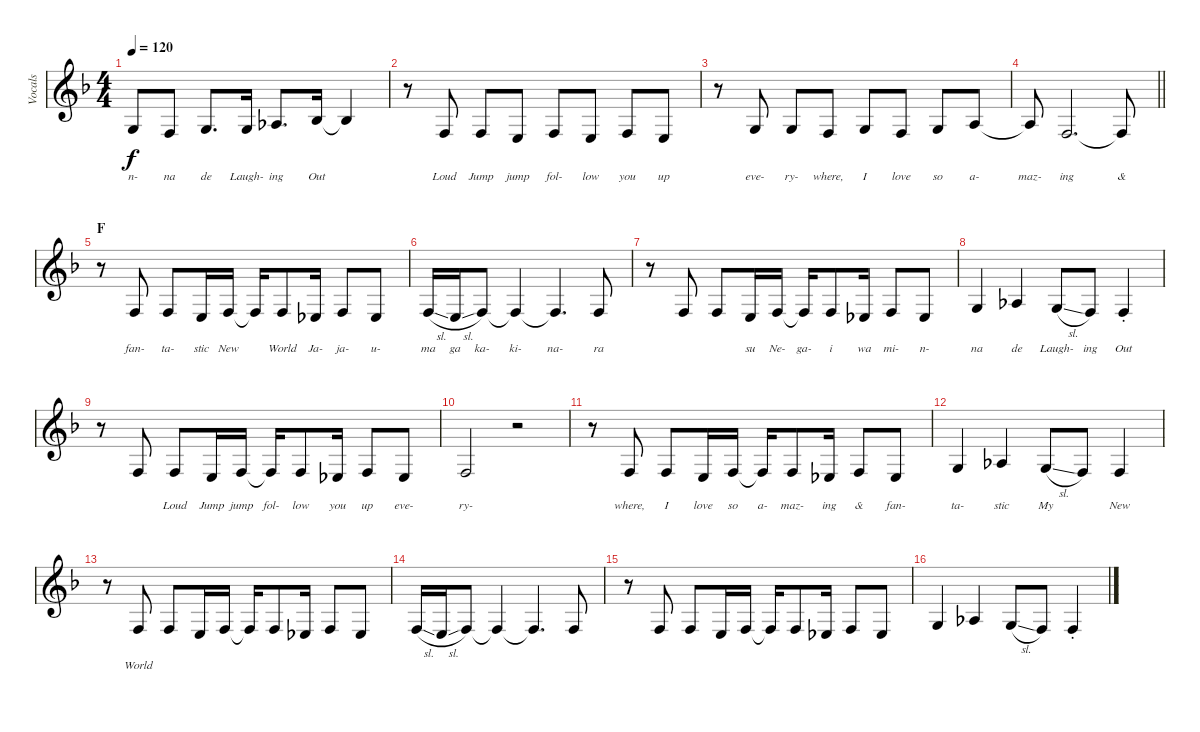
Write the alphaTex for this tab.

\track ("Vocals" "Vocals") {instrument violin}
\staff {score}
\tuning (E4 B3 G3 D3 A2 E2) {hide}
\ts (4 4)
\tempo 120
\clef g2
\ks f
0.3{t}.8{lyrics (0 "n-") lyrics (1 "") lyrics (2 "") lyrics (3 "") lyrics (4 "") dy f} 3.4.8{lyrics (0 "na") lyrics (1 "") lyrics (2 "") lyrics (3 "") lyrics (4 "")} 0.3.8{d lyrics (0 "de") lyrics (1 "") lyrics (2 "") lyrics (3 "") lyrics (4 "")} 0.3.16{lyrics (0 "Laugh-") lyrics (1 "") lyrics (2 "") lyrics (3 "") lyrics (4 "")} 1.3.8{d lyrics (0 "ing") lyrics (1 "") lyrics (2 "") lyrics (3 "") lyrics (4 "")} 3.3.16{lyrics (0 "Out") lyrics (1 "") lyrics (2 "") lyrics (3 "") lyrics (4 "")} 3.3{t}.4{lyrics (0 "") lyrics (1 "") lyrics (2 "") lyrics (3 "") lyrics (4 "")} |
r.8 3.4.8{lyrics (0 "Loud") lyrics (1 "") lyrics (2 "") lyrics (3 "") lyrics (4 "")} 3.4.8{lyrics (0 "Jump") lyrics (1 "") lyrics (2 "") lyrics (3 "") lyrics (4 "")} 2.4.8{lyrics (0 "jump") lyrics (1 "") lyrics (2 "") lyrics (3 "") lyrics (4 "")} 3.4.8{lyrics (0 "fol-") lyrics (1 "") lyrics (2 "") lyrics (3 "") lyrics (4 "")} 2.4.8{lyrics (0 "low") lyrics (1 "") lyrics (2 "") lyrics (3 "") lyrics (4 "")} 3.4.8{lyrics (0 "you") lyrics (1 "") lyrics (2 "") lyrics (3 "") lyrics (4 "")} 2.4.8{lyrics (0 "up") lyrics (1 "") lyrics (2 "") lyrics (3 "") lyrics (4 "")} |
r.8 0.3.8{lyrics (0 "eve-") lyrics (1 "") lyrics (2 "") lyrics (3 "") lyrics (4 "")} 0.3.8{lyrics (0 "ry-") lyrics (1 "") lyrics (2 "") lyrics (3 "") lyrics (4 "")} 3.4.8{lyrics (0 "where,") lyrics (1 "") lyrics (2 "") lyrics (3 "") lyrics (4 "")} 0.3.8{lyrics (0 "I") lyrics (1 "") lyrics (2 "") lyrics (3 "") lyrics (4 "")} 3.4.8{lyrics (0 "love") lyrics (1 "") lyrics (2 "") lyrics (3 "") lyrics (4 "")} 0.3.8{lyrics (0 "so") lyrics (1 "") lyrics (2 "") lyrics (3 "") lyrics (4 "")} 2.3.8{lyrics (0 "a-") lyrics (1 "") lyrics (2 "") lyrics (3 "") lyrics (4 "")} |
\barLineRight lightlight
2.3{t}.8{lyrics (0 "maz-") lyrics (1 "") lyrics (2 "") lyrics (3 "") lyrics (4 "")} 3.4.2{d lyrics (0 "ing") lyrics (1 "") lyrics (2 "") lyrics (3 "") lyrics (4 "")} 3.4{t}.8{lyrics (0 "&") lyrics (1 "") lyrics (2 "") lyrics (3 "") lyrics (4 "")} |
\section ("" "F")
r.8 3.4.8{lyrics (0 "fan-") lyrics (1 "") lyrics (2 "") lyrics (3 "") lyrics (4 "")} 3.4.8{lyrics (0 "ta-") lyrics (1 "") lyrics (2 "") lyrics (3 "") lyrics (4 "")} 2.4.16{lyrics (0 "stic") lyrics (1 "") lyrics (2 "") lyrics (3 "") lyrics (4 "")} 3.4.16{lyrics (0 "New") lyrics (1 "") lyrics (2 "") lyrics (3 "") lyrics (4 "")} 3.4{t}.16{lyrics (0 "") lyrics (1 "") lyrics (2 "") lyrics (3 "") lyrics (4 "")} 3.4.8{lyrics (0 "World") lyrics (1 "") lyrics (2 "") lyrics (3 "") lyrics (4 "")} 1.4.16{lyrics (0 "Ja-") lyrics (1 "") lyrics (2 "") lyrics (3 "") lyrics (4 "")} 3.4.8{lyrics (0 "ja-") lyrics (1 "") lyrics (2 "") lyrics (3 "") lyrics (4 "")} 1.4.8{lyrics (0 "u-") lyrics (1 "") lyrics (2 "") lyrics (3 "") lyrics (4 "")} |
3.4{sl}.16{lyrics (0 "ma") lyrics (1 "") lyrics (2 "") lyrics (3 "") lyrics (4 "")} 2.4{sl}.16{lyrics (0 "ga") lyrics (1 "") lyrics (2 "") lyrics (3 "") lyrics (4 "")} 3.4.8{lyrics (0 "ka-") lyrics (1 "") lyrics (2 "") lyrics (3 "") lyrics (4 "")} 3.4{t}.4{lyrics (0 "ki-") lyrics (1 "") lyrics (2 "") lyrics (3 "") lyrics (4 "")} 3.4{t}.4{d lyrics (0 "na-") lyrics (1 "") lyrics (2 "") lyrics (3 "") lyrics (4 "")} 3.4.8{lyrics (0 "ra") lyrics (1 "") lyrics (2 "") lyrics (3 "") lyrics (4 "")} |
r.8 3.4.8{lyrics (0 "") lyrics (1 "") lyrics (2 "") lyrics (3 "") lyrics (4 "")} 3.4.8{lyrics (0 "") lyrics (1 "") lyrics (2 "") lyrics (3 "") lyrics (4 "")} 2.4.16{lyrics (0 "su") lyrics (1 "") lyrics (2 "") lyrics (3 "") lyrics (4 "")} 3.4.16{lyrics (0 "Ne-") lyrics (1 "") lyrics (2 "") lyrics (3 "") lyrics (4 "")} 3.4{t}.16{lyrics (0 "ga-") lyrics (1 "") lyrics (2 "") lyrics (3 "") lyrics (4 "")} 3.4.8{lyrics (0 "i") lyrics (1 "") lyrics (2 "") lyrics (3 "") lyrics (4 "")} 1.4.16{lyrics (0 "wa") lyrics (1 "") lyrics (2 "") lyrics (3 "") lyrics (4 "")} 3.4.8{lyrics (0 "mi-") lyrics (1 "") lyrics (2 "") lyrics (3 "") lyrics (4 "")} 1.4.8{lyrics (0 "n-") lyrics (1 "") lyrics (2 "") lyrics (3 "") lyrics (4 "")} |
0.3.4{lyrics (0 "na") lyrics (1 "") lyrics (2 "") lyrics (3 "") lyrics (4 "")} 1.3.4{lyrics (0 "de") lyrics (1 "") lyrics (2 "") lyrics (3 "") lyrics (4 "")} 5.4{sl}.8{lyrics (0 "Laugh-") lyrics (1 "") lyrics (2 "") lyrics (3 "") lyrics (4 "")} 3.4.8{lyrics (0 "ing") lyrics (1 "") lyrics (2 "") lyrics (3 "") lyrics (4 "")} 3.4{st}.4{lyrics (0 "Out") lyrics (1 "") lyrics (2 "") lyrics (3 "") lyrics (4 "")} |
r.8 3.4.8{lyrics (0 "") lyrics (1 "") lyrics (2 "") lyrics (3 "") lyrics (4 "")} 3.4.8{lyrics (0 "Loud") lyrics (1 "") lyrics (2 "") lyrics (3 "") lyrics (4 "")} 2.4.16{lyrics (0 "Jump") lyrics (1 "") lyrics (2 "") lyrics (3 "") lyrics (4 "")} 3.4.16{lyrics (0 "jump") lyrics (1 "") lyrics (2 "") lyrics (3 "") lyrics (4 "")} 3.4{t}.16{lyrics (0 "fol-") lyrics (1 "") lyrics (2 "") lyrics (3 "") lyrics (4 "")} 3.4.8{lyrics (0 "low") lyrics (1 "") lyrics (2 "") lyrics (3 "") lyrics (4 "")} 1.4.16{lyrics (0 "you") lyrics (1 "") lyrics (2 "") lyrics (3 "") lyrics (4 "")} 3.4.8{lyrics (0 "up") lyrics (1 "") lyrics (2 "") lyrics (3 "") lyrics (4 "")} 1.4.8{lyrics (0 "eve-") lyrics (1 "") lyrics (2 "") lyrics (3 "") lyrics (4 "")} |
3.4.2{lyrics (0 "ry-") lyrics (1 "") lyrics (2 "") lyrics (3 "") lyrics (4 "")} r.2 |
r.8 3.4.8{lyrics (0 "where,") lyrics (1 "") lyrics (2 "") lyrics (3 "") lyrics (4 "")} 3.4.8{lyrics (0 "I") lyrics (1 "") lyrics (2 "") lyrics (3 "") lyrics (4 "")} 2.4.16{lyrics (0 "love") lyrics (1 "") lyrics (2 "") lyrics (3 "") lyrics (4 "")} 3.4.16{lyrics (0 "so") lyrics (1 "") lyrics (2 "") lyrics (3 "") lyrics (4 "")} 3.4{t}.16{lyrics (0 "a-") lyrics (1 "") lyrics (2 "") lyrics (3 "") lyrics (4 "")} 3.4.8{lyrics (0 "maz-") lyrics (1 "") lyrics (2 "") lyrics (3 "") lyrics (4 "")} 1.4.16{lyrics (0 "ing") lyrics (1 "") lyrics (2 "") lyrics (3 "") lyrics (4 "")} 3.4.8{lyrics (0 "&") lyrics (1 "") lyrics (2 "") lyrics (3 "") lyrics (4 "")} 1.4.8{lyrics (0 "fan-") lyrics (1 "") lyrics (2 "") lyrics (3 "") lyrics (4 "")} |
0.3.4{lyrics (0 "ta-") lyrics (1 "") lyrics (2 "") lyrics (3 "") lyrics (4 "")} 1.3.4{lyrics (0 "stic") lyrics (1 "") lyrics (2 "") lyrics (3 "") lyrics (4 "")} 5.4{sl}.8{lyrics (0 "My") lyrics (1 "") lyrics (2 "") lyrics (3 "") lyrics (4 "")} 3.4.8{lyrics (0 "") lyrics (1 "") lyrics (2 "") lyrics (3 "") lyrics (4 "")} 3.4.4{lyrics (0 "New") lyrics (1 "") lyrics (2 "") lyrics (3 "") lyrics (4 "")} |
r.8 3.4.8{lyrics (0 "World") lyrics (1 "") lyrics (2 "") lyrics (3 "") lyrics (4 "")} 3.4.8 2.4.16 3.4.16 3.4{t}.16 3.4.8 1.4.16 3.4.8 1.4.8 |
3.4{sl}.16 2.4{sl}.16 3.4.8 3.4{t}.4 3.4{t}.4{d} 3.4.8 |
r.8 3.4.8 3.4.8 2.4.16 3.4.16 3.4{t}.16 3.4.8 1.4.16 3.4.8 1.4.8 |
0.3.4 1.3.4 5.4{sl}.8 3.4.8 3.4{st}.4
